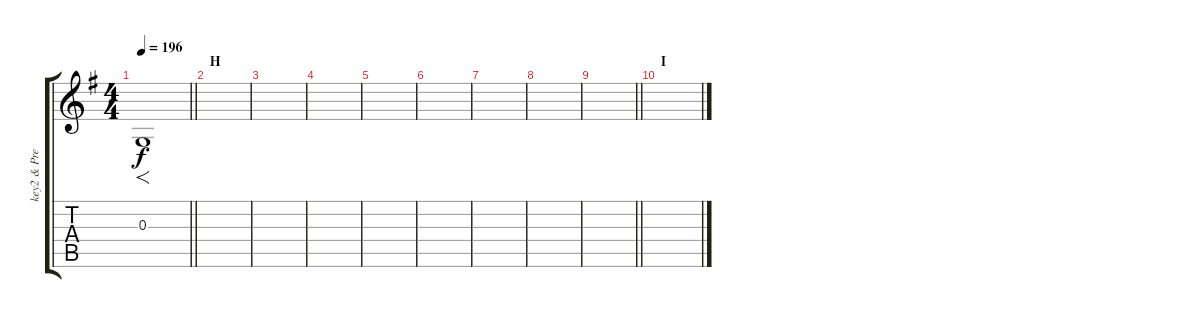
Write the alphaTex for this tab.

\track ("key2 & Precussion" "key2 & Pre") {instrument stringensemble1}
\staff {score tabs}
\tuning (E4 B3 G3 D3 A2 E2) {hide}
\ts (4 4)
\tempo 196
\clef g2
\barLineRight lightlight
\ks g
0.3.1{f dy f instrument reversecymbal} |
\section ("" "H")
|
|
|
|
|
|
|
\barLineRight lightlight
|
\section ("" "I")
